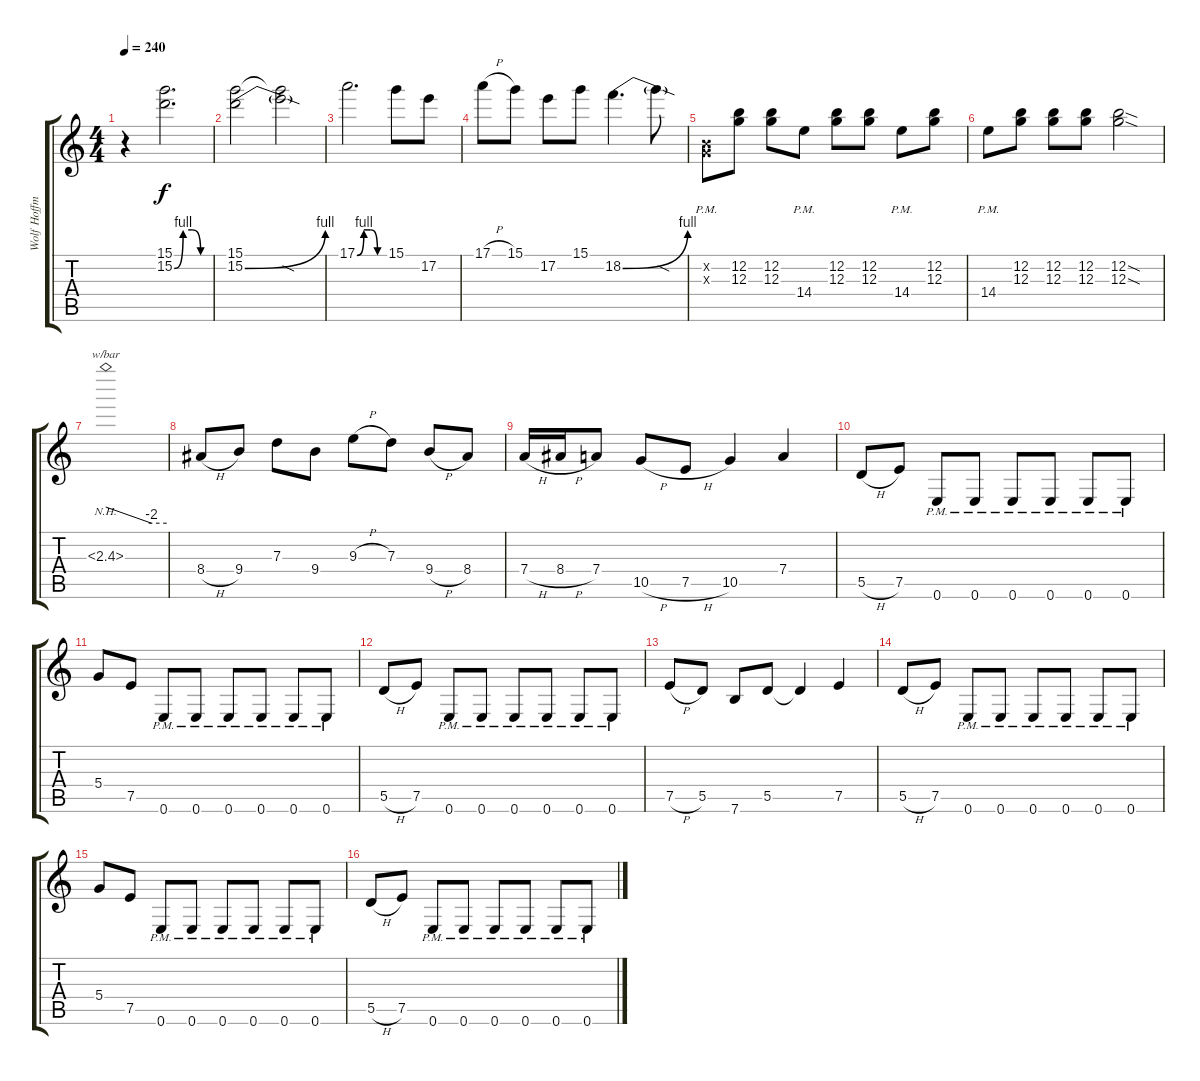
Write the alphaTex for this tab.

\track ("Wolf Hoffmann" "Wolf Hoffm") {instrument acousticguitarsteel}
\staff {score tabs}
\tuning (E4 B3 G3 D3 A2 E2) {hide}
\ts (4 4)
\tempo 240
\clef g2
\ks c
r.4{dy f} (15.1 15.2{be (custom 0 0 15 4 30 4 45 0 60 0)}).2{d} |
(15.1 15.2{be (bend 0 0 60 4)}).2 (15.1{t} 15.2{sod t}).2 |
17.1{be (custom 0 0 15 4 30 4 45 0 60 0)}.2{d} 15.1.8 17.2.8 |
17.1{h}.8 15.1.8 17.2.8 15.1.8 18.2{be (bend 0 0 60 4)}.4{d} 18.2{sod t}.8 |
(0.2{x} 0.3{pm x}).8 (12.2 12.3).8 (12.2 12.3).8 14.4{pm}.8 (12.2 12.3).8 (12.2 12.3).8 14.4{pm}.8 (12.2 12.3).8 |
14.4{pm}.8 (12.2 12.3).8 (12.2 12.3).8 (12.2 12.3).8 (12.2{sod} 12.3{sod}).2 |
2.3{nh}.1{tbe (custom default 0 0 45 -8 60 -8)} |
8.4{h}.8 9.4.8 7.3.8 9.4.8 9.3{h}.8 7.3.8 9.4{h}.8 8.4.8 |
7.4{h}.16 8.4{h}.16 7.4.8 10.5{h}.8 7.5{h}.8 10.5.4 7.4.4 |
5.5{h}.8 7.5.8 0.6{pm}.8 0.6{pm}.8 0.6{pm}.8 0.6{pm}.8 0.6{pm}.8 0.6{pm}.8 |
5.4.8 7.5.8 0.6{pm}.8 0.6{pm}.8 0.6{pm}.8 0.6{pm}.8 0.6{pm}.8 0.6{pm}.8 |
5.5{h}.8 7.5.8 0.6{pm}.8 0.6{pm}.8 0.6{pm}.8 0.6{pm}.8 0.6{pm}.8 0.6{pm}.8 |
7.5{h}.8 5.5.8 7.6.8 5.5.8 5.5{t}.4 7.5.4 |
5.5{h}.8 7.5.8 0.6{pm}.8 0.6{pm}.8 0.6{pm}.8 0.6{pm}.8 0.6{pm}.8 0.6{pm}.8 |
5.4.8 7.5.8 0.6{pm}.8 0.6{pm}.8 0.6{pm}.8 0.6{pm}.8 0.6{pm}.8 0.6{pm}.8 |
5.5{h}.8 7.5.8 0.6{pm}.8 0.6{pm}.8 0.6{pm}.8 0.6{pm}.8 0.6{pm}.8 0.6{pm}.8
